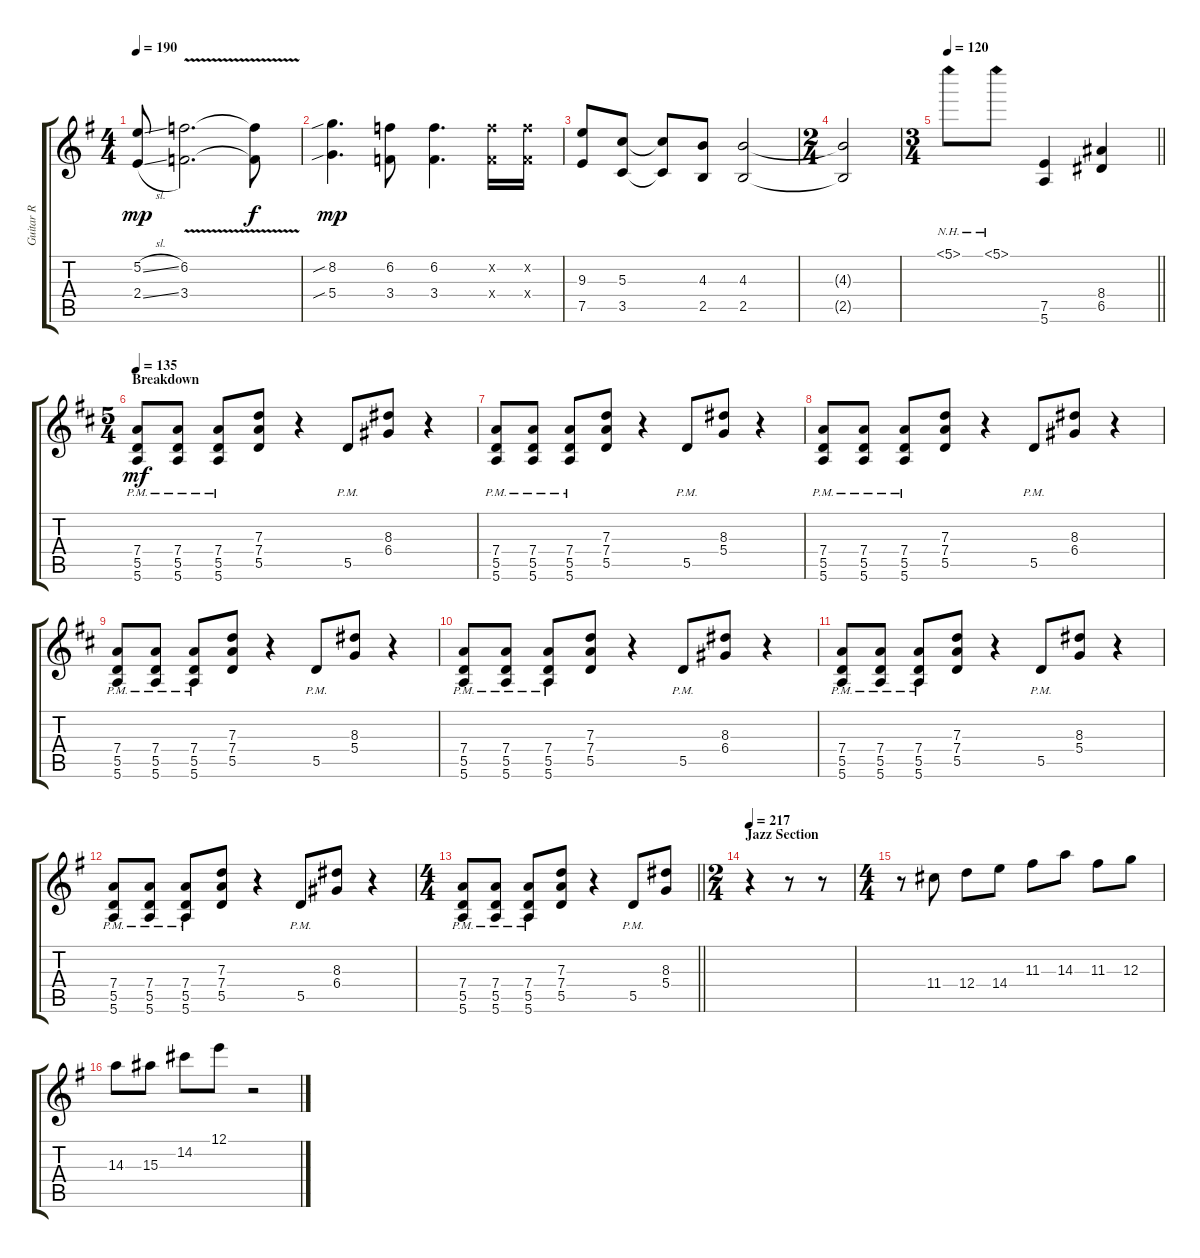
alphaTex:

\track ("Guitar R" "Guitar R") {instrument distortionguitar}
\staff {score tabs}
\tuning (E4 B3 G3 D3 A2 E2) {hide}
\ts (4 4)
\tempo 190
\clef g2
\ks g
(5.2{sl} 2.4{sl}).8{dy mp} (6.2{v} 3.4{v}).2{d} (6.2{t} 3.4{t}).8{dy f} |
(8.2{sib} 5.4{sib}).4{d dy mp} (6.2 3.4).8 (6.2 3.4).4{d} (6.2{x} 3.4{x}).16 (6.2{x} 3.4{x}).16 |
(9.3 7.5).8 (5.3 3.5).8 (5.3{t} 3.5{t}).8 (4.3 2.5).8 (4.3 2.5).2 |
\ts (2 4)
(4.3{t} 2.5{t}).2 |
\ts (3 4)
\tempo 120
\barLineRight lightlight
5.1{nh}.8 5.1{nh}.8 (7.5 5.6).4 (8.4 6.5).4 |
\ts (5 4)
\section ("" "Breakdown")
\tempo 135
\ks d
(7.4{pm} 5.5{pm} 5.6{pm}).8{dy mf} (7.4{pm} 5.5{pm} 5.6{pm}).8 (7.4{pm} 5.5{pm} 5.6{pm}).8 (7.3 7.4 5.5).8 r.4 5.5{pm}.8 (8.3 6.4).8 r.4 |
(7.4{pm} 5.5{pm} 5.6{pm}).8 (7.4{pm} 5.5{pm} 5.6{pm}).8 (7.4{pm} 5.5{pm} 5.6{pm}).8 (7.3 7.4 5.5).8 r.4 5.5{pm}.8 (8.3 5.4).8 r.4 |
(7.4{pm} 5.5{pm} 5.6{pm}).8 (7.4{pm} 5.5{pm} 5.6{pm}).8 (7.4{pm} 5.5{pm} 5.6{pm}).8 (7.3 7.4 5.5).8 r.4 5.5{pm}.8 (8.3 6.4).8 r.4 |
(7.4{pm} 5.5{pm} 5.6{pm}).8 (7.4{pm} 5.5{pm} 5.6{pm}).8 (7.4{pm} 5.5{pm} 5.6{pm}).8 (7.3 7.4 5.5).8 r.4 5.5{pm}.8 (8.3 5.4).8 r.4 |
(7.4{pm} 5.5{pm} 5.6{pm}).8 (7.4{pm} 5.5{pm} 5.6{pm}).8 (7.4{pm} 5.5{pm} 5.6{pm}).8 (7.3 7.4 5.5).8 r.4 5.5{pm}.8 (8.3 6.4).8 r.4 |
(7.4{pm} 5.5{pm} 5.6{pm}).8 (7.4{pm} 5.5{pm} 5.6{pm}).8 (7.4{pm} 5.5{pm} 5.6{pm}).8 (7.3 7.4 5.5).8 r.4 5.5{pm}.8 (8.3 5.4).8 r.4 |
\ks g
(7.4{pm} 5.5{pm} 5.6{pm}).8 (7.4{pm} 5.5{pm} 5.6{pm}).8 (7.4{pm} 5.5{pm} 5.6{pm}).8 (7.3 7.4 5.5).8 r.4 5.5{pm}.8 (8.3 6.4).8 r.4 |
\ts (4 4)
\barLineRight lightlight
(7.4{pm} 5.5{pm} 5.6{pm}).8 (7.4{pm} 5.5{pm} 5.6{pm}).8 (7.4{pm} 5.5{pm} 5.6{pm}).8 (7.3 7.4 5.5).8 r.4 5.5{pm}.8 (8.3 5.4).8 |
\ts (2 4)
\section ("" "Jazz Section")
\tempo 217
r.4{volume 7 instrument electricguitarjazz} r.8 r.8 |
\ts (4 4)
r.8 11.4.8 12.4.8 14.4.8 11.3.8 14.3.8 11.3.8 12.3.8 |
14.3.8 15.3.8 14.2.8 12.1.8 r.2
